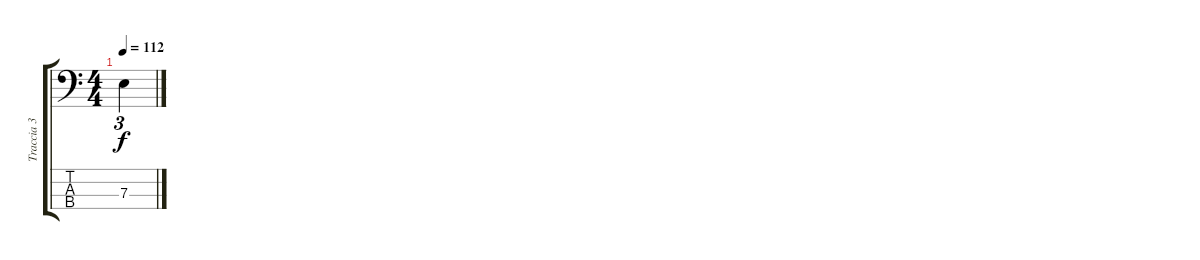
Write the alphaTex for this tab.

\track ("Traccia 3" "Traccia 3") {instrument electricbasspick}
\staff {score tabs}
\tuning (G2 D2 A1 E1) {hide}
\ts (4 4)
\tempo 112
\clef f4
\ks c
7.3.4{tu (3 2) dy f}
